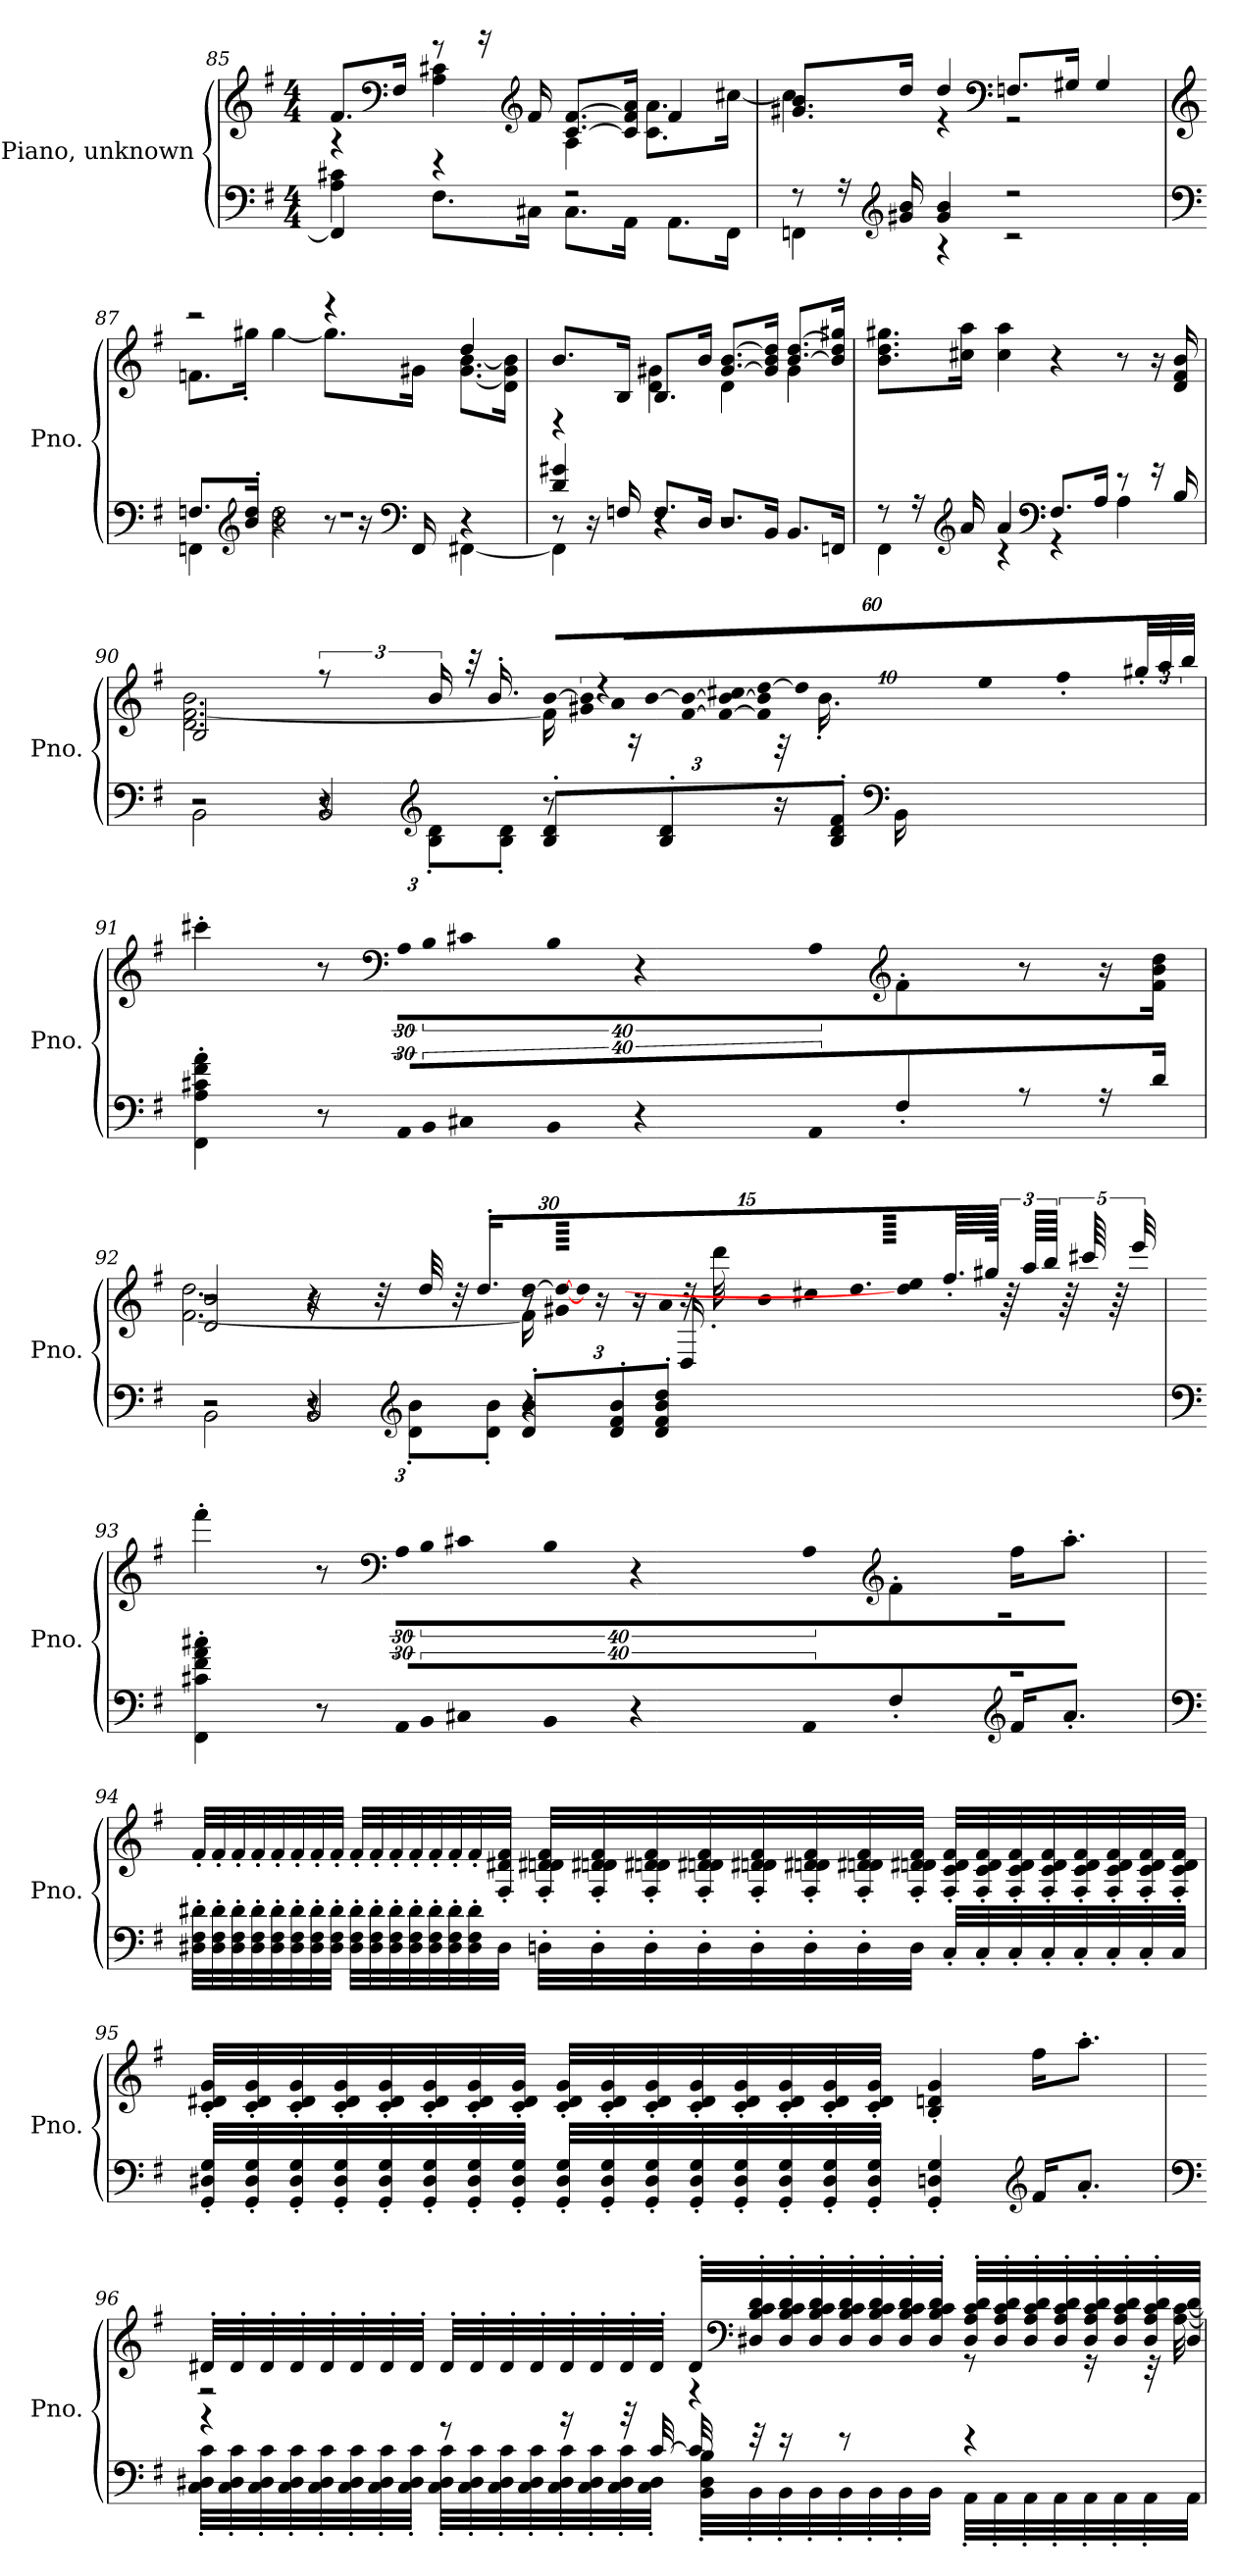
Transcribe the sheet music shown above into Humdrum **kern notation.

**kern	**kern
*part1	*part1
*staff2	*staff1
*I"Piano, unknown	*
*I'Pno.	*
!!LO:LB:g=z
*clefF4	*clefG2
*k[f#]	*k[f#]
*M4/4	*M4/4
=85	=85
*^	*^
4FF#/]	4A\ 4c#X\	8.f#/L	4r
*	*	*clefF4	*
.	.	16F#/Jk	.
4r	8.F#\L	8r	4A\ 4c#X\
.	.	16r	.
*	*	*clefG2	*
.	16C#X\Jk	16f#/	.
2r	8.C#\L	[8.c#/ [8.f#/L	4A\
.	16AA\Jk	16c#/] 16f#/] 16a/Jk	.
.	8.AA\L	4f#/	8.c#\ 8.a\L
.	16FF#\Jk	.	[16cc#X\Jk
=86	=86	=86	=86
8r	4FFn\	8.g#X/ 8.b/L	4cc#\]
16r	.	.	.
*clefG2	*	*	*
16g#X/ 16b/	.	16dd/Jk	.
4g#/ 4b/	4r	4dd/	4r
*	*	*clefF4	*
2r	2r	8.Fn/L	2r
.	.	16G#X/Jk	.
.	.	4G#/	.
*v	*v	*	*
!!LO:LB:g=z	!!
=87	=87	=87
*clefF4	*clefG2	*
*^	*	*
*	*^	*	*
1r	4FFn\	8.Fn/L	2r	8.fn\L
*clefG2	*	*	*	*
.	.	16b/' 16dd/'Jk	.	16gg#X'\Jk
.	2b\ 2dd\	4r	.	[4gg#\
.	.	8r	4r	8.gg#\L]
.	.	16r	.	.
*clefF4	*	*	*	*
.	.	16FF/	.	16g#X\Jk
.	[4FF#X\	4r	4dd/	[8.g#\ [8.b\L
.	.	.	.	16d\ 16g#\] 16b\]Jk
=88	=88	=88	=88	=88
4d/ 4g#X/	4FF#\]	8r	8.b/L	4r
.	.	16r	.	.
.	.	16Fn/	16B/Jk	.
4r	4r	8.F/L	8.B/L	4d\ 4g#X\
.	.	16D/Jk	16b/Jk	.
2r	2r	8.D/L	[8.g#/ [8.b/L	4d\
.	.	16BB/Jk	16g#/] 16b/] 16dd/Jk	.
.	.	8.BB/L	[8.b/ [8.dd/L	4g#\
.	.	16FFn/Jk	16b/] 16dd/] 16gg#X/Jk	.
*	*v	*v	*	*
*	*	*v	*v
=89	=89	=89
8r	4FF#\	8.b\ 8.dd\ 8.gg#X\L
16r	.	.
*clefG2	*	*
16a/	.	16cc#X\ 16aa\Jk
4a/	4r	4cc#\ 4aa\
*clefF4	*	*
8.F#/L	4r	4r
16A/Jk	.	.
8r	4A\	8r
16r	.	16r
16B/	.	16d/ 16f#/ 16b/
!!LO:PB:g=z
=90	=90	=90
*	*^	*^
2r	2BB\	2r	2B/	2.d\ [2.f#\ 2.b\
4r	12r	2BB/	12r	.
*clefG2	*	*	*	*
.	12B\' 12d\'L	.	24b/	.
.	.	.	32r	.
.	.	.	16.b'/	.
.	12B\' 12d\'J	.	.	.
*Xbrackettup	*	*	*	*
!	!	!	!LO:N:vis=32	!
12B/' 12d/'L	8r	.	[1920%53b/LLL	16f#\]
!	!	!	!LO:N:vis=64	!
.	.	.	640%9g#X/ 640%9b/]JJJk	.
!	!	!	!LO:N:vis=64	!
.	.	.	640%9r	.
!	!	!	!LO:N:vis=64	!
.	.	.	640%9a/LLLL	.
.	.	.	.	16r
!	!	!	!LO:N:vis=64	!
.	.	.	[640%9b/	.
12B/' 12d/'	.	.	.	.
!	!	!	!LO:N:vis=64	!
.	.	.	[640%9f#/ 640%9b/_	.
!	!	!	!LO:N:vis=64	!
.	.	.	640%9f#/_ 640%9b/_ 640%9cc#X/	.
!	!	!	!LO:N:vis=64	!
.	.	.	640%9f#/] 640%9b/] [640%9dd/	.
.	16r	.	.	32r
.	.	.	64dd/]	.
.	.	.	64ee/J	.
.	.	.	.	16.b'\
.	.	.	32ff#'/	.
12B/' 12d/' 12f#/'J	.	.	.	.
*clefF4	*	*	*	*
.	16BB\	.	.	.
*	*	*	*Xbrackettup	*
.	.	.	48gg#X'/	.
.	.	.	48aa'/	.
.	.	.	48bb/JJJ	.
960ryy	960ryy	960ryy	.	960ryy
*v	*v	*v	*	*
*	*v	*v
!!LO:LB:g=z
=91	=91
4FF#\' 4A\' 4c#X\' 4f#\' 4a\'	4ccc#X'\
8r	8r
*	*clefF4
*brackettup	*
!LO:N:vis=64	!
*	*brackettup
!	!LO:N:vis=64
960%17AA/KLLL	960%17A\KLLL
!LO:N:vis=32	!LO:N:vis=32
640%23BB/	640%23B\
!LO:N:vis=64	!LO:N:vis=64
960%17C#X/L	960%17c#X\L
!LO:N:vis=64	!LO:N:vis=64
960%17BB/JJJJ	960%17B\JJJJ
!LO:N:vis=64	!LO:N:vis=64
960%17r	960%17r
1920ryy	1920ryy
!LO:N:vis=64	!LO:N:vis=64
960%17AA/	960%17A\
*	*clefG2
4F#'\	4f#'/
8r	8r
16r	16r
16d\	16f#/ 16b/ 16dd/
!!LO:LB:g=z
=92	=92
*^	*^
*	*^	*	*^
2r	2BB\	2r	2d/ 2b/	[2.f#\ 2.dd\	2r
4r	12r	2BB/	16r	.	4r
.	.	.	32r	.	.
*clefG2	*	*	*	*	*
.	12d\' 12b\'L	.	.	.	.
.	.	.	32dd/	.	.
.	.	.	32r	.	.
.	.	.	16.dd'/LL	.	.
.	12d\' 12b\'J	.	.	.	.
*Xbrackettup	*	*	*Xbrackettup	*	*
!	!	!	!LO:N:vis=64	!	!
12d/' 12b/'L	4r	.	[960%17dd/LL	16f#\]	8r
!	!	!	!LO:N:vis=64	!	!
.	.	.	960%17g#X/ 960%17dd/_	.	.
.	.	.	1920ryy	.	.
!	!	!	!LO:N:vis=256	!	!
.	.	.	1920%17dd/L]	.	.
!	!	!	!LO:N:vis=256	!	!
.	.	.	1920%17a/J	.	.
!	!	!	!LO:N:vis=64	!	!
.	.	.	960%17b/	.	.
.	.	.	.	16r	.
!	!	!	!LO:N:vis=256	!	!
.	.	.	1920%17cc#X/K	.	.
!	!	!	!LO:N:vis=64.	!	!
.	.	.	[640%17dd/	.	.
12d/' 12f#/' 12b/'	.	.	.	.	.
.	.	.	1920ryy	.	.
!	!	!	!LO:N:vis=64	!	!
.	.	.	960%17dd/] 960%17ee/	.	.
.	.	.	64.ff#'/	16r	16r
.	.	.	128gg#X/JJJJk	.	.
*	*	*	*brackettup	*	*
.	.	.	96r	.	.
12d/' 12f#/' 12b/' 12dd/'J	.	.	96aa/LLLL	.	.
.	.	.	96bb/JJJJ	.	.
.	.	.	80r	32r	16D/
.	.	.	80ccc#X/	.	.
.	.	.	80r	.	.
.	.	.	.	32ddd'\	.
.	.	.	40eee/	.	.
*v	*v	*v	*	*	*
*	*v	*v	*v
!!LO:LB:g=z
=93	=93
*clefF4	*
4FF#\' 4c#X\' 4f#\' 4a\' 4cc#X\'	4fff#'\
8r	8r
*	*clefF4
*brackettup	*
!LO:N:vis=64	!LO:N:vis=64
960%17AA/KLLL	960%17A\KLLL
!LO:N:vis=32	!LO:N:vis=32
640%23BB/	640%23B\
!LO:N:vis=64	!LO:N:vis=64
960%17C#X/L	960%17c#X\L
!LO:N:vis=64	!LO:N:vis=64
960%17BB/JJJJ	960%17B\JJJJ
!LO:N:vis=64	!LO:N:vis=64
960%17r	960%17r
1920ryy	1920ryy
!LO:N:vis=64	!LO:N:vis=64
960%17AA/	960%17A\
*	*clefG2
4F#'\	4f#'/
*clefG2	*
16f#/KL	16ff#\KL
8.a'/J	8.aa'\J
!!LO:LB:g=z
=94	=94
*clefF4	*
32D#X\' 32F#\' 32d#X\'LLL	32f#'/LLL
32D#\' 32F#\' 32d#\'	32f#'/
32D#\' 32F#\' 32d#\'	32f#'/
32D#\' 32F#\' 32d#\'	32f#'/
32D#\' 32F#\' 32d#\'	32f#'/
32D#\' 32F#\' 32d#\'	32f#'/
32D#\' 32F#\' 32d#\'	32f#'/
32D#\' 32F#\' 32d#\'JJJ	32f#'/JJJ
32D#\' 32F#\' 32d#\'LLL	32f#'/LLL
32D#\' 32F#\' 32d#\'	32f#'/
32D#\' 32F#\' 32d#\'	32f#'/
32D#\' 32F#\' 32d#\'	32f#'/
32D#\' 32F#\' 32d#\'	32f#'/
32D#\' 32F#\' 32d#\'	32f#'/
32D#\' 32F#\' 32d#\'	32f#'/
32D#\JJJ	32F#/' 32d#X/' 32f#/'JJJ
32Dn'\LLL	32F#/' 32dn/' 32d#X/' 32f#/'LLL
32D'\	32F#/' 32dn/' 32d#X/' 32f#/'
32D'\	32F#/' 32dn/' 32d#X/' 32f#/'
32D'\	32F#/' 32dn/' 32d#X/' 32f#/'
32D'\	32F#/' 32dn/' 32d#X/' 32f#/'
32D'\	32F#/' 32dn/' 32d#X/' 32f#/'
32D'\	32F#/' 32dn/' 32d#X/' 32f#/'
32D\JJJ	32F#/' 32dn/' 32d#X/' 32f#/'JJJ
32C'/LLL	32F#/' 32c/' 32d#/' 32f#/'LLL
32C'/	32F#/' 32c/' 32d#/' 32f#/'
32C'/	32F#/' 32c/' 32d#/' 32f#/'
32C'/	32F#/' 32c/' 32d#/' 32f#/'
32C'/	32F#/' 32c/' 32d#/' 32f#/'
32C'/	32F#/' 32c/' 32d#/' 32f#/'
32C'/	32F#/' 32c/' 32d#/' 32f#/'
32C/JJJ	32F#/' 32c/' 32d#/' 32f#/'JJJ
!!LO:LB:g=z
=95	=95
32GG/' 32D#X/' 32G/'LLL	32c/' 32d#X/' 32g/'LLL
32GG/' 32D#/' 32G/'	32c/' 32d#/' 32g/'
32GG/' 32D#/' 32G/'	32c/' 32d#/' 32g/'
32GG/' 32D#/' 32G/'	32c/' 32d#/' 32g/'
32GG/' 32D#/' 32G/'	32c/' 32d#/' 32g/'
32GG/' 32D#/' 32G/'	32c/' 32d#/' 32g/'
32GG/' 32D#/' 32G/'	32c/' 32d#/' 32g/'
32GG/' 32D#/' 32G/'JJJ	32c/' 32d#/' 32g/'JJJ
32GG/' 32D#/' 32G/'LLL	32c/' 32d#/' 32g/'LLL
32GG/' 32D#/' 32G/'	32c/' 32d#/' 32g/'
32GG/' 32D#/' 32G/'	32c/' 32d#/' 32g/'
32GG/' 32D#/' 32G/'	32c/' 32d#/' 32g/'
32GG/' 32D#/' 32G/'	32c/' 32d#/' 32g/'
32GG/' 32D#/' 32G/'	32c/' 32d#/' 32g/'
32GG/' 32D#/' 32G/'	32c/' 32d#/' 32g/'
32GG/' 32D#/' 32G/'JJJ	32c/' 32d#/' 32g/'JJJ
4GG/' 4Dn/' 4G/'	4B/' 4dn/' 4g/'
*clefG2	*
16f#/KL	16ff#\KL
8.a'/J	8.aa'\J
!!LO:PB:g=z
=96	=96
*clefF4	*
*^	*^
4r	32C\' 32D#X\' 32c\'LLL	32d#X'/LLL	2r
.	32C\' 32D#\' 32c\'	32d#'/	.
.	32C\' 32D#\' 32c\'	32d#'/	.
.	32C\' 32D#\' 32c\'	32d#'/	.
.	32C\' 32D#\' 32c\'	32d#'/	.
.	32C\' 32D#\' 32c\'	32d#'/	.
.	32C\' 32D#\' 32c\'	32d#'/	.
.	32C\' 32D#\' 32c\'JJJ	32d#'/JJJ	.
8r	32C\' 32D#\' 32c\'LLL	32d#'/LLL	.
.	32C\' 32D#\' 32c\'	32d#'/	.
.	32C\' 32D#\' 32c\'	32d#'/	.
.	32C\' 32D#\' 32c\'	32d#'/	.
16r	32C\' 32D#\' 32c\'	32d#'/	.
.	32C\' 32D#\' 32c\'	32d#'/	.
32r	32C\' 32D#\' 32c\'	32d#'/	.
[32c/	32C\' 32D#\'JJJ	32d#'/JJJ	.
32c/]	32BB\' 32D#\' 32B\'LLL	32d#'/LLL	4r
*	*	*clefF4	*
32r	32BB'\	32D#X/' 32B/' 32c/' 32d#/'	.
16r	32BB'\	32D#/' 32B/' 32c/' 32d#/'	.
.	32BB'\	32D#/' 32B/' 32c/' 32d#/'	.
8r	32BB'\	32D#/' 32B/' 32c/' 32d#/'	.
.	32BB'\	32D#/' 32B/' 32c/' 32d#/'	.
.	32BB'\	32D#/' 32B/' 32c/' 32d#/'	.
.	32BB\JJJ	32D#/' 32B/' 32c/' 32d#/'JJJ	.
4r	32AA'\LLL	32D#/' 32A/' 32c/' 32d#/'LLL	8r
.	32AA'\	32D#/' 32A/' 32c/' 32d#/'	.
.	32AA'\	32D#/' 32A/' 32c/' 32d#/'	.
.	32AA'\	32D#/' 32A/' 32c/' 32d#/'	.
.	32AA'\	32D#/' 32A/' 32c/' 32d#/'	16r
.	32AA'\	32D#/' 32A/' 32c/' 32d#/'	.
.	32AA'\	32D#/' 32A/' 32c/' 32d#/'	32r
.	32AA\JJJ	32D#/ 32d#/JJJ	[32A\ [32c\
*v	*v	*	*
*	*v	*v
=	=
*-	*-
